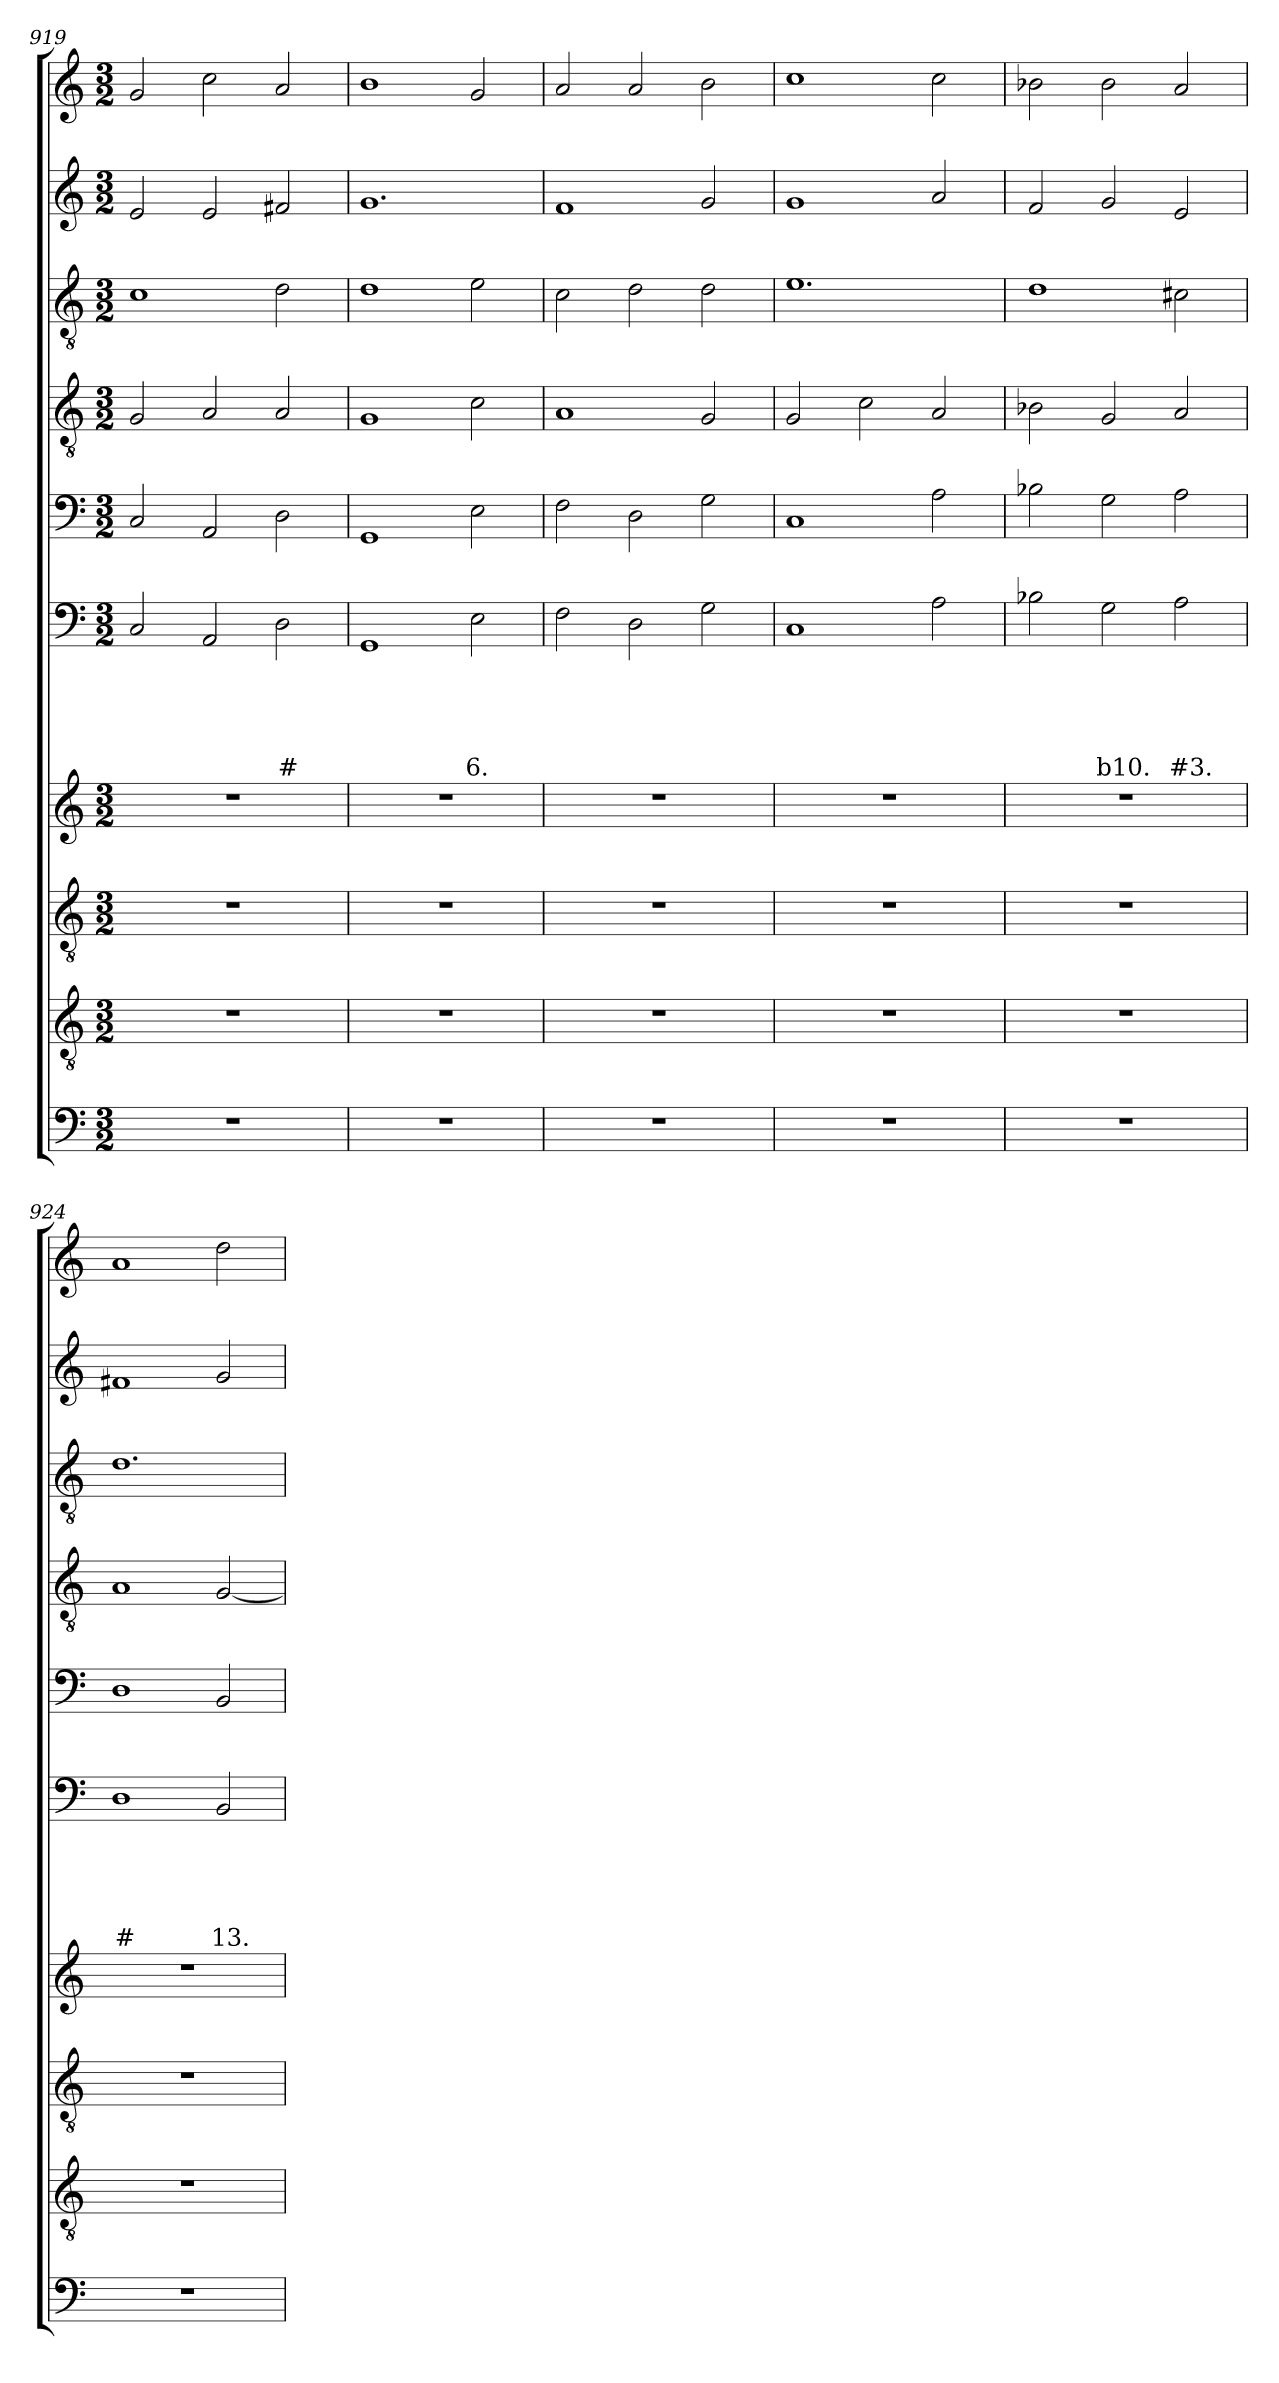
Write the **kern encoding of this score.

**kern	**kern	**kern	**kern	**kern	**text	**text	**text	**text	**text	**kern	**kern	**kern	**kern	**kern
*part10	*part9	*part8	*part7	*part6	*part6	*part6	*part6	*part6	*part6	*part5	*part4	*part3	*part2	*part1
*staff10	*staff9	*staff8	*staff7	*staff6	*staff6	*staff6	*staff6	*staff6	*staff6	*staff5	*staff4	*staff3	*staff2	*staff1
*clefF4	*clefGv2	*clefGv2	*clefG2	*clefF4	*	*	*	*	*	*clefF4	*clefGv2	*clefGv2	*clefG2	*clefG2
*k[]	*k[]	*k[]	*k[]	*k[]	*	*	*	*	*	*k[]	*k[]	*k[]	*k[]	*k[]
*C:	*C:	*C:	*C:	*C:	*	*	*	*	*	*C:	*C:	*C:	*C:	*C:
*M3/2	*M3/2	*M3/2	*M3/2	*M3/2	*	*	*	*	*	*M3/2	*M3/2	*M3/2	*M3/2	*M3/2
=919	=919	=919	=919	=919	=919	=919	=919	=919	=919	=919	=919	=919	=919	=919
1.r	1.r	1.r	1.r	2C/	.	.	.	.	.	2C/	2G/	1c	2e/	2g/
.	.	.	.	2AA/	.	.	.	.	.	2AA/	2A/	.	2e/	2cc\
.	.	.	.	2D\	.	.	.	.	#	2D\	2A/	2d\	2f#X/	2a/
=920	=920	=920	=920	=920	=920	=920	=920	=920	=920	=920	=920	=920	=920	=920
1.r	1.r	1.r	1.r	1GG	.	.	.	.	.	1GG	1G	1d	1.g	1b
.	.	.	.	2E\	.	.	.	.	6.	2E\	2c\	2e\	.	2g/
=921	=921	=921	=921	=921	=921	=921	=921	=921	=921	=921	=921	=921	=921	=921
1.r	1.r	1.r	1.r	2F\	.	.	.	.	.	2F\	1A	2c\	1f	2a/
.	.	.	.	2D\	.	.	.	.	.	2D\	.	2d\	.	2a/
.	.	.	.	2G\	.	.	.	.	.	2G\	2G/	2d\	2g/	2b\
!!LO:PB:g=z
=922	=922	=922	=922	=922	=922	=922	=922	=922	=922	=922	=922	=922	=922	=922
1.r	1.r	1.r	1.r	1C	.	.	.	.	.	1C	2G/	1.e	1g	1cc
.	.	.	.	.	.	.	.	.	.	.	2c\	.	.	.
.	.	.	.	2A\	.	.	.	.	.	2A\	2A/	.	2a/	2cc\
=923	=923	=923	=923	=923	=923	=923	=923	=923	=923	=923	=923	=923	=923	=923
1.r	1.r	1.r	1.r	2B-X\	.	.	.	.	.	2B-X\	2B-X\	1d	2f/	2b-X\
.	.	.	.	2G\	.	.	.	.	b10.	2G\	2G/	.	2g/	2b-\
.	.	.	.	2A\	.	.	.	.	#3.	2A\	2A/	2c#X\	2e/	2a/
=924	=924	=924	=924	=924	=924	=924	=924	=924	=924	=924	=924	=924	=924	=924
1.r	1.r	1.r	1.r	1D	.	.	.	.	#	1D	1A	1.d	1f#X	1a
.	.	.	.	2BB/	.	.	.	.	13.	2BB/	[2G/	.	2g/	2dd\
=	=	=	=	=	=	=	=	=	=	=	=	=	=	=
*-	*-	*-	*-	*-	*-	*-	*-	*-	*-	*-	*-	*-	*-	*-
